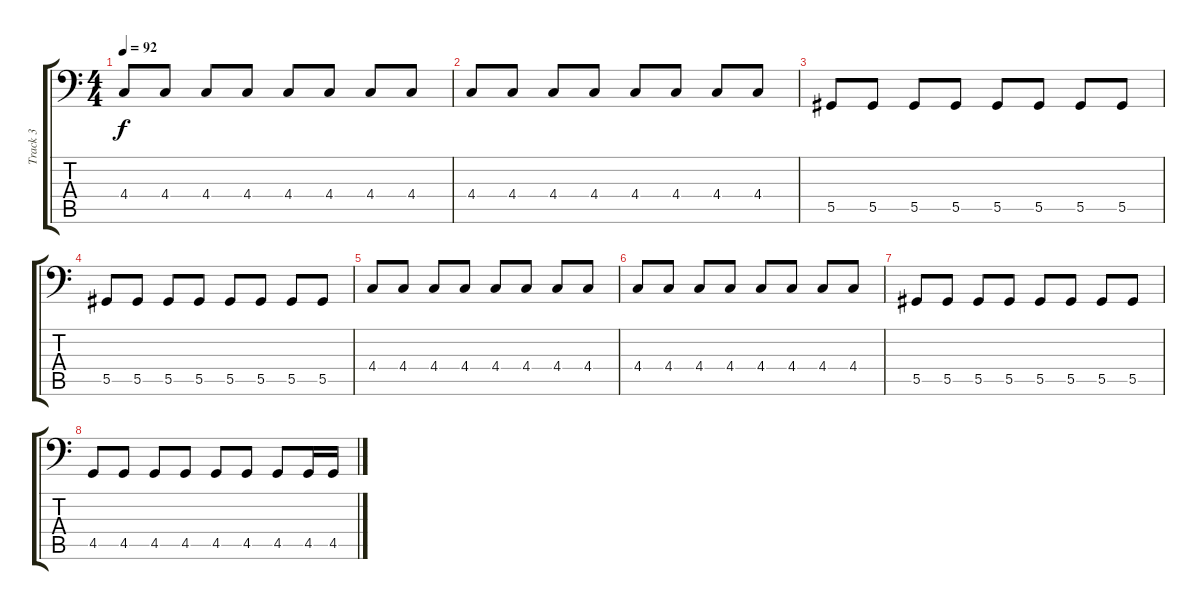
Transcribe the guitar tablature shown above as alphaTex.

\track ("Track 3" "Track 3") {instrument electricbassfinger}
\staff {score tabs}
\tuning (B2 Gb2 Db2 Ab1 Eb1 Bb0) {hide}
\ts (4 4)
\tempo 92
\clef f4
\ks c
4.4.8{dy f} 4.4.8 4.4.8 4.4.8 4.4.8 4.4.8 4.4.8 4.4.8 |
4.4.8 4.4.8 4.4.8 4.4.8 4.4.8 4.4.8 4.4.8 4.4.8 |
5.5.8 5.5.8 5.5.8 5.5.8 5.5.8 5.5.8 5.5.8 5.5.8 |
5.5.8 5.5.8 5.5.8 5.5.8 5.5.8 5.5.8 5.5.8 5.5.8 |
4.4.8 4.4.8 4.4.8 4.4.8 4.4.8 4.4.8 4.4.8 4.4.8 |
4.4.8 4.4.8 4.4.8 4.4.8 4.4.8 4.4.8 4.4.8 4.4.8 |
5.5.8 5.5.8 5.5.8 5.5.8 5.5.8 5.5.8 5.5.8 5.5.8 |
4.5.8 4.5.8 4.5.8 4.5.8 4.5.8 4.5.8 4.5.8 4.5.16 4.5.16
